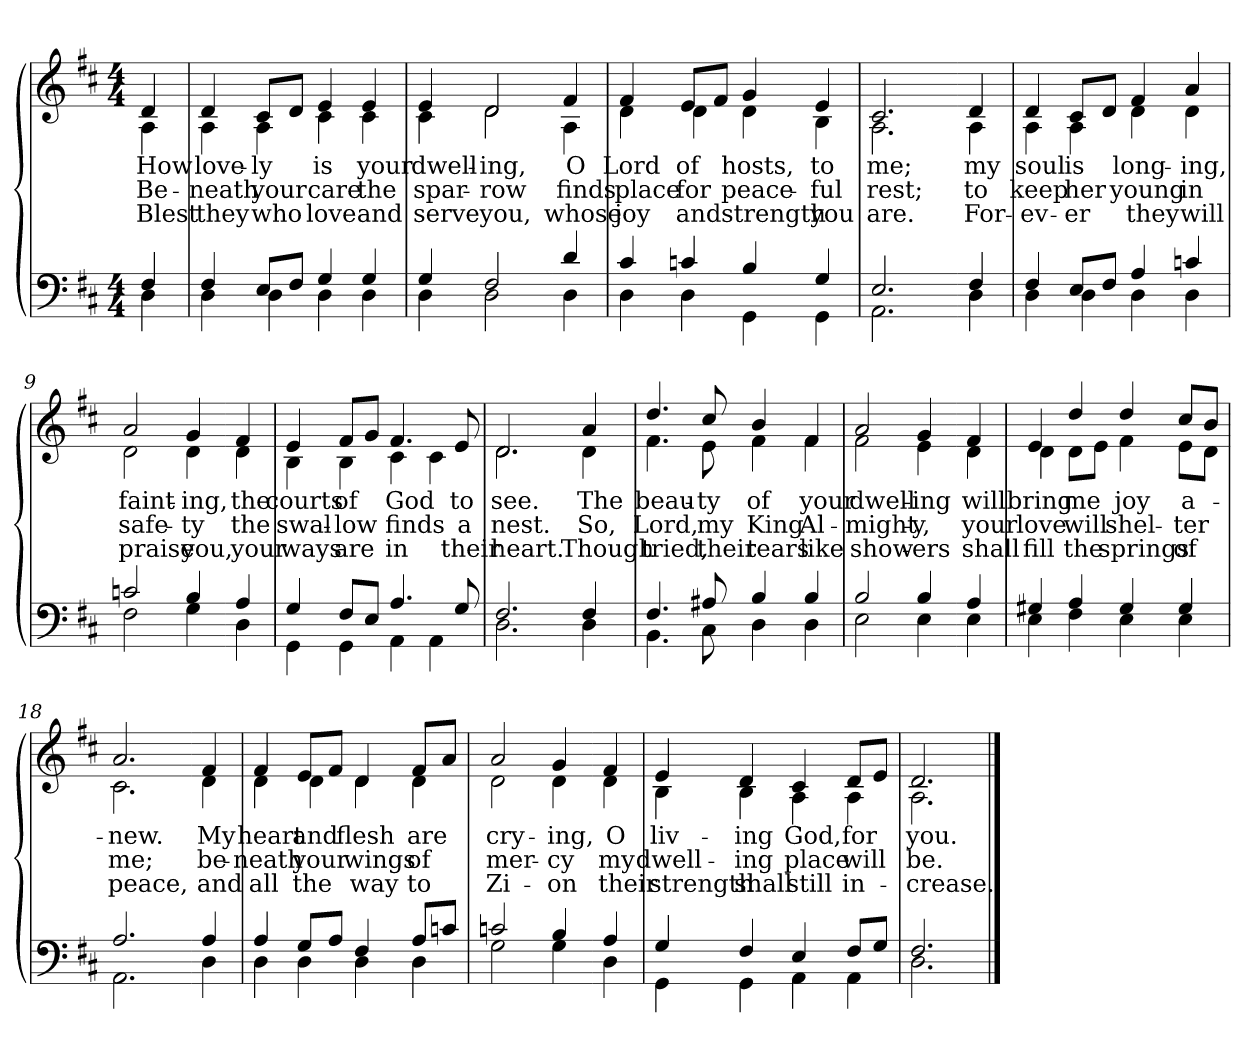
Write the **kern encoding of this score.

**kern	**kern	**text	**text	**text
*part2	*part1	*part1	*part1	*part1
*staff2	*staff1	*staff1	*staff1	*staff1
*clefF4	*clefG2	*	*	*
*k[f#c#]	*k[f#c#]	*	*	*
*M4/4	*M4/4	*	*	*
=1	=1	=1	=1	=1
*^	*	*	*	*
!	!	!LO:TX:b:i:t=Verse	!	!	!
!	!	!	!LO:LY:b	!LO:LY:b	!LO:LY:b
*	*	*^	*	*	*
4F#/	4D\	4d/	4A\	How	Be-	Blest
=2	=2	=2	=2	=2	=2	=2
!	!	!	!	!LO:LY:b	!LO:LY:b	!LO:LY:b
4F#/	4D\	4d/	4A\	love-	-neath	they
!	!	!	!	!LO:LY:b	!LO:LY:b	!LO:LY:b
8E/L	4D\	8c#/L	4A\	-ly	your	who
8F#/J	.	8d/J	.	.	.	.
!	!	!	!	!LO:LY:b	!LO:LY:b	!LO:LY:b
4G/	4D\	4e/	4c#\	is	care	love
!	!	!	!	!LO:LY:b	!LO:LY:b	!LO:LY:b
4G/	4D\	4e/	4c#\	your	the	and
=3	=3	=3	=3	=3	=3	=3
!	!	!	!	!LO:LY:b	!LO:LY:b	!LO:LY:b
4G/	4D\	4e/	4c#\	dwell-	spar-	serve
!	!	!	!	!LO:LY:b	!LO:LY:b	!LO:LY:b
2F#/	2D\	2d/	2d\	-ing,	-row	you,
!!LO:LB:g=z	!!
=4-	=4-	=4-	=4-	=4-	=4-	=4-
!	!	!	!	!LO:LY:b	!LO:LY:b	!LO:LY:b
4d/	4D\	4f#/	4A\	O	finds	whose
=5	=5	=5	=5	=5	=5	=5
!	!	!	!	!LO:LY:b	!LO:LY:b	!LO:LY:b
4c#/	4D\	4f#/	4d\	Lord	place	joy
!	!	!	!	!LO:LY:b	!LO:LY:b	!LO:LY:b
4cn/	4D\	8e/L	4d\	of	for	and
.	.	8f#/J	.	.	.	.
!	!	!	!	!LO:LY:b	!LO:LY:b	!LO:LY:b
4B/	4GG\	4g/	4d\	hosts,	peace-	strength
!	!	!	!	!LO:LY:b	!LO:LY:b	!LO:LY:b
4G/	4GG\	4e/	4B\	to	-ful	you
=6	=6	=6	=6	=6	=6	=6
!	!	!	!	!LO:LY:b	!LO:LY:b	!LO:LY:b
2.E/	2.AA\	2.c#/	2.A\	me;	rest;	are.
!!LO:LB:g=z	!!
=7-	=7-	=7-	=7-	=7-	=7-	=7-
!	!	!	!	!LO:LY:b	!LO:LY:b	!LO:LY:b
4F#/	4D\	4d/	4A\	my	to	For-
=8	=8	=8	=8	=8	=8	=8
!	!	!	!	!LO:LY:b	!LO:LY:b	!LO:LY:b
4F#/	4D\	4d/	4A\	soul	keep	-ev-
!	!	!	!	!LO:LY:b	!LO:LY:b	!LO:LY:b
8E/L	4D\	8c#/L	4A\	is	her	-er
8F#/J	.	8d/J	.	.	.	.
!	!	!	!	!LO:LY:b	!LO:LY:b	!LO:LY:b
4A/	4D\	4f#/	4d\	long-	young	they
!	!	!	!	!LO:LY:b	!LO:LY:b	!LO:LY:b
4cn/	4D\	4a/	4d\	-ing,	in	will
=9	=9	=9	=9	=9	=9	=9
!	!	!	!	!LO:LY:b	!LO:LY:b	!LO:LY:b
2cn/	2F#\	2a/	2d\	faint-	safe-	praise
!	!	!	!	!LO:LY:b	!LO:LY:b	!LO:LY:b
4B/	4G\	4g/	4d\	-ing,	-ty	you,
!!LO:LB:g=z	!!
=10-	=10-	=10-	=10-	=10-	=10-	=10-
!	!	!	!	!LO:LY:b	!LO:LY:b	!LO:LY:b
4A/	4D\	4f#/	4d\	the	the	your
=11	=11	=11	=11	=11	=11	=11
!	!	!	!	!LO:LY:b	!LO:LY:b	!LO:LY:b
4G/	4GG\	4e/	4B\	courts	swal-	ways
!	!	!	!	!LO:LY:b	!LO:LY:b	!LO:LY:b
8F#/L	4GG\	8f#/L	4B\	of	-low	are
8E/J	.	8g/J	.	.	.	.
!	!	!	!	!LO:LY:b	!LO:LY:b	!LO:LY:b
4.A/	4AA\	4.f#/	4c#\	God	finds	in
.	4AA\	.	4c#\	.	.	.
!	!	!	!	!LO:LY:b	!LO:LY:b	!LO:LY:b
8G/	.	8e/	.	to	a	their
=12	=12	=12	=12	=12	=12	=12
!	!	!	!	!LO:LY:b	!LO:LY:b	!LO:LY:b
2.F#/	2.D\	2.d/	2.d\	see.	nest.	heart.
!!LO:LB:g=z	!!
=13-	=13-	=13-	=13-	=13-	=13-	=13-
!	!	!	!	!LO:LY:b	!LO:LY:b	!LO:LY:b
4F#/	4D\	4a/	4d\	The	So,	Though
=14	=14	=14	=14	=14	=14	=14
!	!	!	!	!LO:LY:b	!LO:LY:b	!LO:LY:b
4.F#/	4.BB\	4.dd/	4.f#\	beau-	Lord,	tried,
!	!	!	!	!LO:LY:b	!LO:LY:b	!LO:LY:b
8A#X/	8C#\	8cc#/	8e\	-ty	my	their
!	!	!	!	!LO:LY:b	!LO:LY:b	!LO:LY:b
4B/	4D\	4b/	4f#\	of	King	tears
!	!	!	!	!LO:LY:b	!LO:LY:b	!LO:LY:b
4B/	4D\	4f#/	4f#\	your	Al-	like
=15	=15	=15	=15	=15	=15	=15
!	!	!	!	!LO:LY:b	!LO:LY:b	!LO:LY:b
2B/	2E\	2a/	2f#\	dwell-	-might-	show-
!	!	!	!	!LO:LY:b	!LO:LY:b	!LO:LY:b
4B/	4E\	4g/	4e\	-ing	-y,	-ers
!!LO:LB:g=z	!!
=16-	=16-	=16-	=16-	=16-	=16-	=16-
!	!	!	!	!LO:LY:b	!LO:LY:b	!LO:LY:b
4A/	4E\	4f#/	4d\	will	your	shall
=17	=17	=17	=17	=17	=17	=17
!	!	!	!	!LO:LY:b	!LO:LY:b	!LO:LY:b
4G#X/	4E\	4e/	4d\	bring	love	fill
!	!	!	!	!LO:LY:b	!LO:LY:b	!LO:LY:b
4A/	4F#\	4dd/	8d\L	me	will	the
.	.	.	8e\J	.	.	.
!	!	!	!	!LO:LY:b	!LO:LY:b	!LO:LY:b
4G#/	4E\	4dd/	4f#\	joy	shel-	springs
!	!	!	!	!LO:LY:b	!LO:LY:b	!LO:LY:b
4G#/	4E\	8cc#/L	8e\L	a-	-ter	of
.	.	8b/J	8d\J	.	.	.
=18	=18	=18	=18	=18	=18	=18
!	!	!	!	!LO:LY:b	!LO:LY:b	!LO:LY:b
2.A/	2.AA\	2.a/	2.c#\	-new.	me;	peace,
!!LO:LB:g=z	!!
=19-	=19-	=19-	=19-	=19-	=19-	=19-
!	!	!	!	!LO:LY:b	!LO:LY:b	!LO:LY:b
4A/	4D\	4f#/	4d\	My	be-	and
=20	=20	=20	=20	=20	=20	=20
!	!	!	!	!LO:LY:b	!LO:LY:b	!LO:LY:b
4A/	4D\	4f#/	4d\	heart	-neath	all
!	!	!	!	!LO:LY:b	!LO:LY:b	!LO:LY:b
8G/L	4D\	8e/L	4d\	and	your	the
8A/J	.	8f#/J	.	.	.	.
!	!	!	!	!LO:LY:b	!LO:LY:b	!LO:LY:b
4F#/	4D\	4d/	4d\	flesh	wings	way
!	!	!	!	!LO:LY:b	!LO:LY:b	!LO:LY:b
8A/L	4D\	8f#/L	4d\	are	of	to
8cn/J	.	8a/J	.	.	.	.
=21	=21	=21	=21	=21	=21	=21
!	!	!	!	!LO:LY:b	!LO:LY:b	!LO:LY:b
2cn/	2G\	2a/	2d\	cry-	mer-	Zi-
!	!	!	!	!LO:LY:b	!LO:LY:b	!LO:LY:b
4B/	4G\	4g/	4d\	-ing,	-cy	-on
!!LO:LB:g=z	!!
=22-	=22-	=22-	=22-	=22-	=22-	=22-
!	!	!	!	!LO:LY:b	!LO:LY:b	!LO:LY:b
4A/	4D\	4f#/	4d\	O	my	their
=23	=23	=23	=23	=23	=23	=23
!	!	!	!	!LO:LY:b	!LO:LY:b	!LO:LY:b
4G/	4GG\	4e/	4B\	liv-	dwell-	strength
!	!	!	!	!LO:LY:b	!LO:LY:b	!LO:LY:b
4F#/	4GG\	4d/	4B\	-ing	-ing	shall
!	!	!	!	!LO:LY:b	!LO:LY:b	!LO:LY:b
4E/	4AA\	4c#/	4A\	God,	place	still
!	!	!	!	!LO:LY:b	!LO:LY:b	!LO:LY:b
8F#/L	4AA\	8d/L	4A\	for	will	in-
8G/J	.	8e/J	.	.	.	.
=24	=24	=24	=24	=24	=24	=24
!	!	!	!	!LO:LY:b	!LO:LY:b	!LO:LY:b
2.F#/	2.D\	2.d/	2.A\	you.	be.	-crease.
*v	*v	*	*	*	*	*
*	*v	*v	*	*	*
==	==	==	==	==
*-	*-	*-	*-	*-
